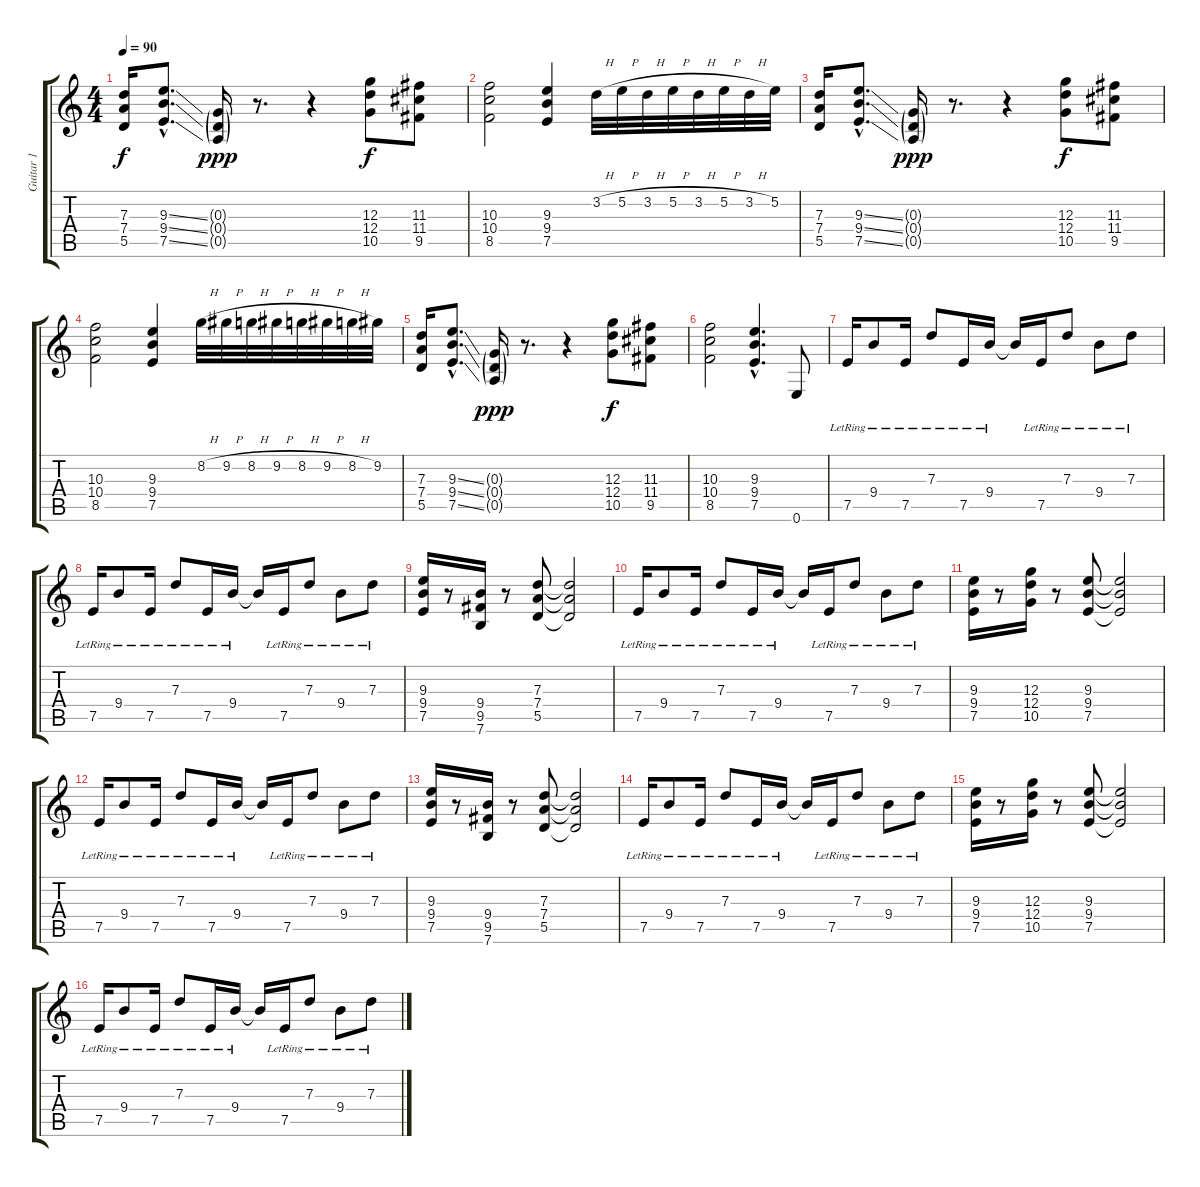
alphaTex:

\track ("Guitar 1" "Guitar 1") {instrument distortionguitar}
\staff {score tabs}
\tuning (E4 B3 G3 D3 A2 E2) {hide}
\ts (4 4)
\tempo 90
\clef g2
\ks c
(7.3 7.4 5.5).16{dy f} (9.3{ss hac} 9.4{ss hac} 7.5{ss hac}).8{d} (0.3{g} 0.4{g} 0.5{g}).16{dy ppp} r.8{d} r.4 (12.3 12.4 10.5).8{dy f} (11.3 11.4 9.5).8 |
(10.3 10.4 8.5).2 (9.3 9.4 7.5).4 3.2{h}.32 5.2{h}.32 3.2{h}.32 5.2{h}.32 3.2{h}.32 5.2{h}.32 3.2{h}.32 5.2.32 |
(7.3 7.4 5.5).16 (9.3{ss hac} 9.4{ss hac} 7.5{ss hac}).8{d} (0.3{g} 0.4{g} 0.5{g}).16{dy ppp} r.8{d} r.4 (12.3 12.4 10.5).8{dy f} (11.3 11.4 9.5).8 |
(10.3 10.4 8.5).2 (9.3 9.4 7.5).4 8.2{h}.32 9.2{h}.32 8.2{h}.32 9.2{h}.32 8.2{h}.32 9.2{h}.32 8.2{h}.32 9.2.32 |
(7.3 7.4 5.5).16 (9.3{ss hac} 9.4{ss hac} 7.5{ss hac}).8{d} (0.3{g} 0.4{g} 0.5{g}).16{dy ppp} r.8{d} r.4 (12.3 12.4 10.5).8{dy f} (11.3 11.4 9.5).8 |
(10.3 10.4 8.5).2 (9.3{hac} 9.4{hac} 7.5{hac}).4{d} 0.6.8 |
7.5{lr}.16 9.4{lr}.8 7.5{lr}.16 7.3{lr}.8 7.5{lr}.16 9.4{lr}.16 9.4{t}.16 7.5{lr}.16 7.3{lr}.8 9.4{lr}.8 7.3{lr}.8 |
7.5{lr}.16 9.4{lr}.8 7.5{lr}.16 7.3{lr}.8 7.5{lr}.16 9.4{lr}.16 9.4{t}.16 7.5{lr}.16 7.3{lr}.8 9.4{lr}.8 7.3{lr}.8 |
(9.3 9.4 7.5).16 r.8 (9.4 9.5 7.6).16 r.8 (7.3 7.4 5.5).8 (7.3{t} 7.4{t} 5.5{t}).2 |
7.5{lr}.16 9.4{lr}.8 7.5{lr}.16 7.3{lr}.8 7.5{lr}.16 9.4{lr}.16 9.4{t}.16 7.5{lr}.16 7.3{lr}.8 9.4{lr}.8 7.3{lr}.8 |
(9.3 9.4 7.5).16 r.8 (12.3 12.4 10.5).16 r.8 (9.3 9.4 7.5).8 (9.3{t} 9.4{t} 7.5{t}).2 |
7.5{lr}.16 9.4{lr}.8 7.5{lr}.16 7.3{lr}.8 7.5{lr}.16 9.4{lr}.16 9.4{t}.16 7.5{lr}.16 7.3{lr}.8 9.4{lr}.8 7.3{lr}.8 |
(9.3 9.4 7.5).16 r.8 (9.4 9.5 7.6).16 r.8 (7.3 7.4 5.5).8 (7.3{t} 7.4{t} 5.5{t}).2 |
7.5{lr}.16 9.4{lr}.8 7.5{lr}.16 7.3{lr}.8 7.5{lr}.16 9.4{lr}.16 9.4{t}.16 7.5{lr}.16 7.3{lr}.8 9.4{lr}.8 7.3{lr}.8 |
(9.3 9.4 7.5).16 r.8 (12.3 12.4 10.5).16 r.8 (9.3 9.4 7.5).8 (9.3{t} 9.4{t} 7.5{t}).2 |
7.5{lr}.16 9.4{lr}.8 7.5{lr}.16 7.3{lr}.8 7.5{lr}.16 9.4{lr}.16 9.4{t}.16 7.5{lr}.16 7.3{lr}.8 9.4{lr}.8 7.3{lr}.8
